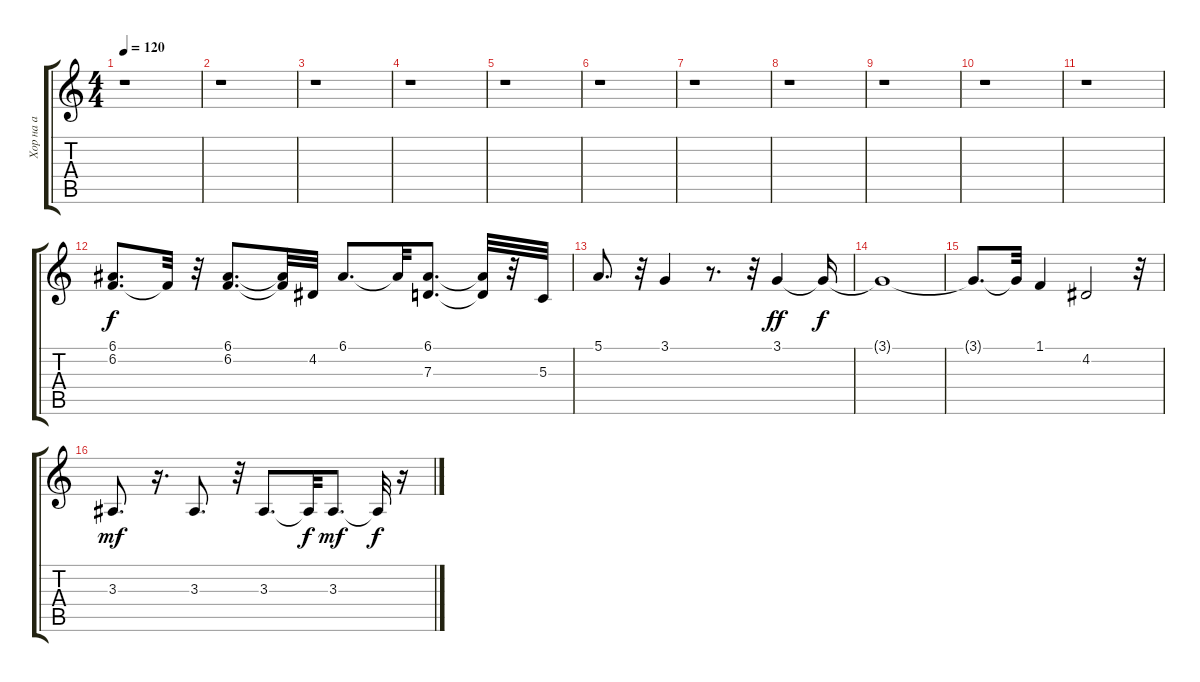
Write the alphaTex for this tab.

\track ("Хор на а" "Хор на а") {instrument choiraahs}
\staff {score tabs}
\tuning (E4 B3 G3 D3 A2 E2) {hide}
\ts (4 4)
\tempo 120
\clef g2
\ks c
r.1{dy f} |
r.1 |
r.1 |
r.1 |
r.1 |
r.1 |
r.1 |
r.1 |
r.1 |
r.1 |
r.1 |
(6.1 6.2).8{d} 6.2{t}.32 r.32 (6.1 6.2).8{d} (6.1{t} 6.2{t}).32 4.2.32 6.1.8{d} 6.1{t}.32 (6.1 7.3).8{d} (6.1{t} 7.3{t}).32 r.32 5.3.32 |
5.1.8{d} r.32 3.1.4 r.8{d} r.32 3.1.4{dy ff} 3.1{t}.16{dy f} |
3.1{t}.1 |
3.1{t}.8{d} 3.1{t}.32 1.1.4 4.2.2 r.32 |
3.3.8{d dy mf} r.16{d} 3.3.8{d} r.32 3.3.8{d} 3.3{t}.32{dy f} 3.3.8{d dy mf} 3.3{t}.32{dy f} r.16
